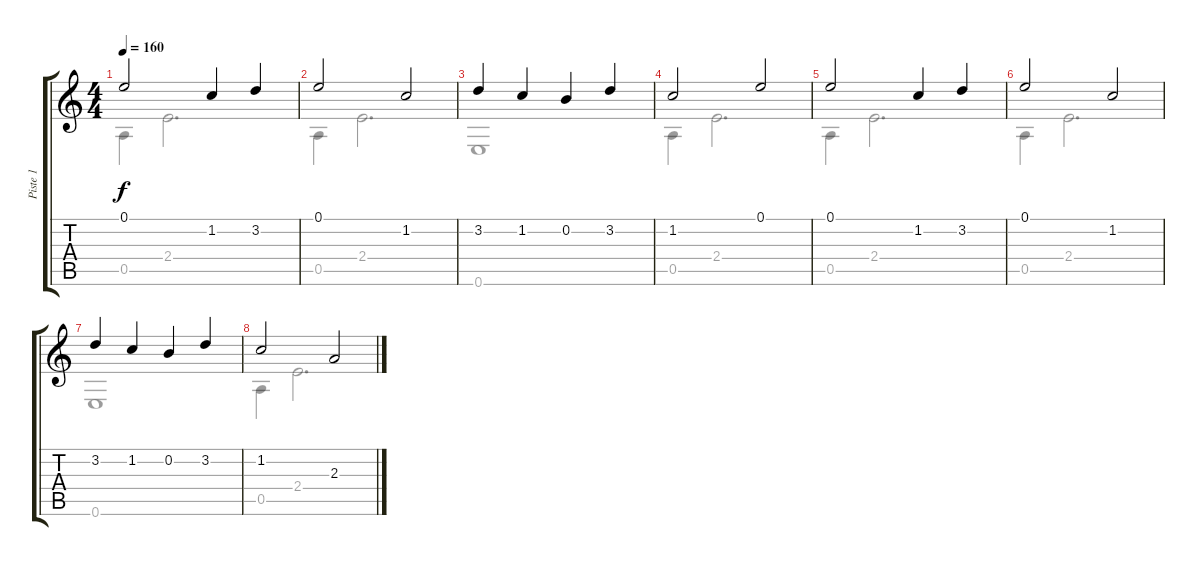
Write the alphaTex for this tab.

\track ("Piste 1" "Piste 1") {instrument acousticguitarsteel}
\staff {score tabs}
\tuning (E4 B3 G3 D3 A2 E2) {hide}
\voice
\ts (4 4)
\tempo 160
\clef g2
\ks c
0.1.2{dy f} 1.2.4 3.2.4 |
0.1.2 1.2.2 |
3.2.4 1.2.4 0.2.4 3.2.4 |
1.2.2 0.1.2 |
0.1.2 1.2.4 3.2.4 |
0.1.2 1.2.2 |
3.2.4 1.2.4 0.2.4 3.2.4 |
1.2.2 2.3.2
\voice
\clef g2
\ottava regular
\simile none
\ks c
0.5.4{dy f} 2.4.2{d} |
0.5.4 2.4.2{d} |
0.6.1 |
0.5.4 2.4.2{d} |
0.5.4 2.4.2{d} |
0.5.4 2.4.2{d} |
0.6.1 |
0.5.4 2.4.2{d}
